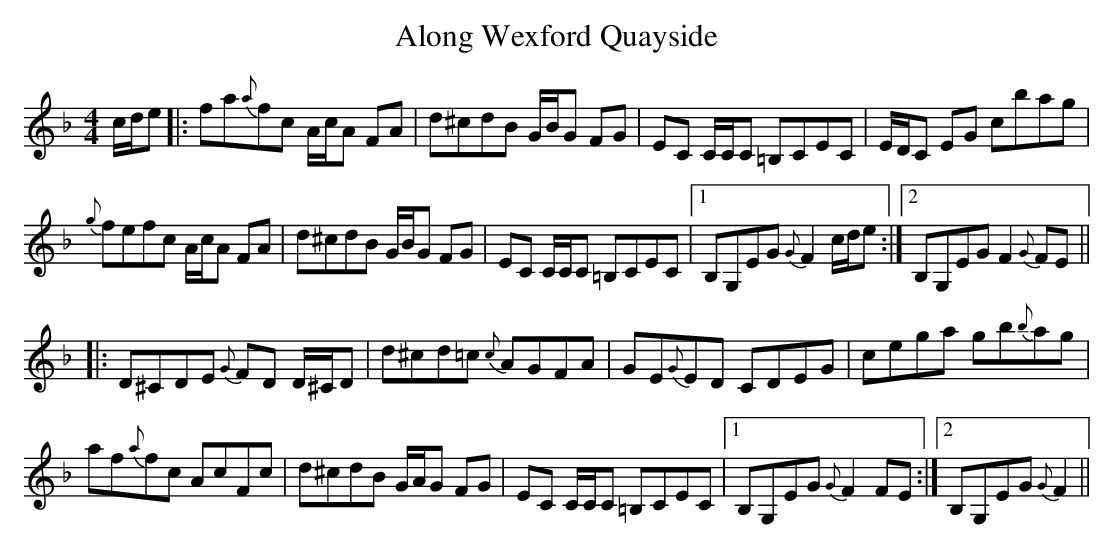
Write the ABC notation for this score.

X:1
T: Along Wexford Quayside
M: 4/4
L: 1/8
K: Fmaj
c/d/e|:fa{a}fc A/c/A FA|d^cdB G/B/G FG|EC C/C/C =B,CEC|E/D/C EG cbag|
{g}fefc A/c/A FA|d^cdB G/B/G FG|EC C/C/C =B,CEC|1 B,G,EG{G}F2 c/d/e:|2 B,G,EG F2 {G}FE||
|:D^CDE {G}FD D/^C/D|d^cd=c {c}AGFA|GE{G}ED CDEG|cega gb{b}ag|
af{a}fc AcFc|d^cdB G/A/G FG|EC C/C/C =B,CEC|1 B,G,EG{G}F2 FE:|2 B,G,EG{G}F2||
